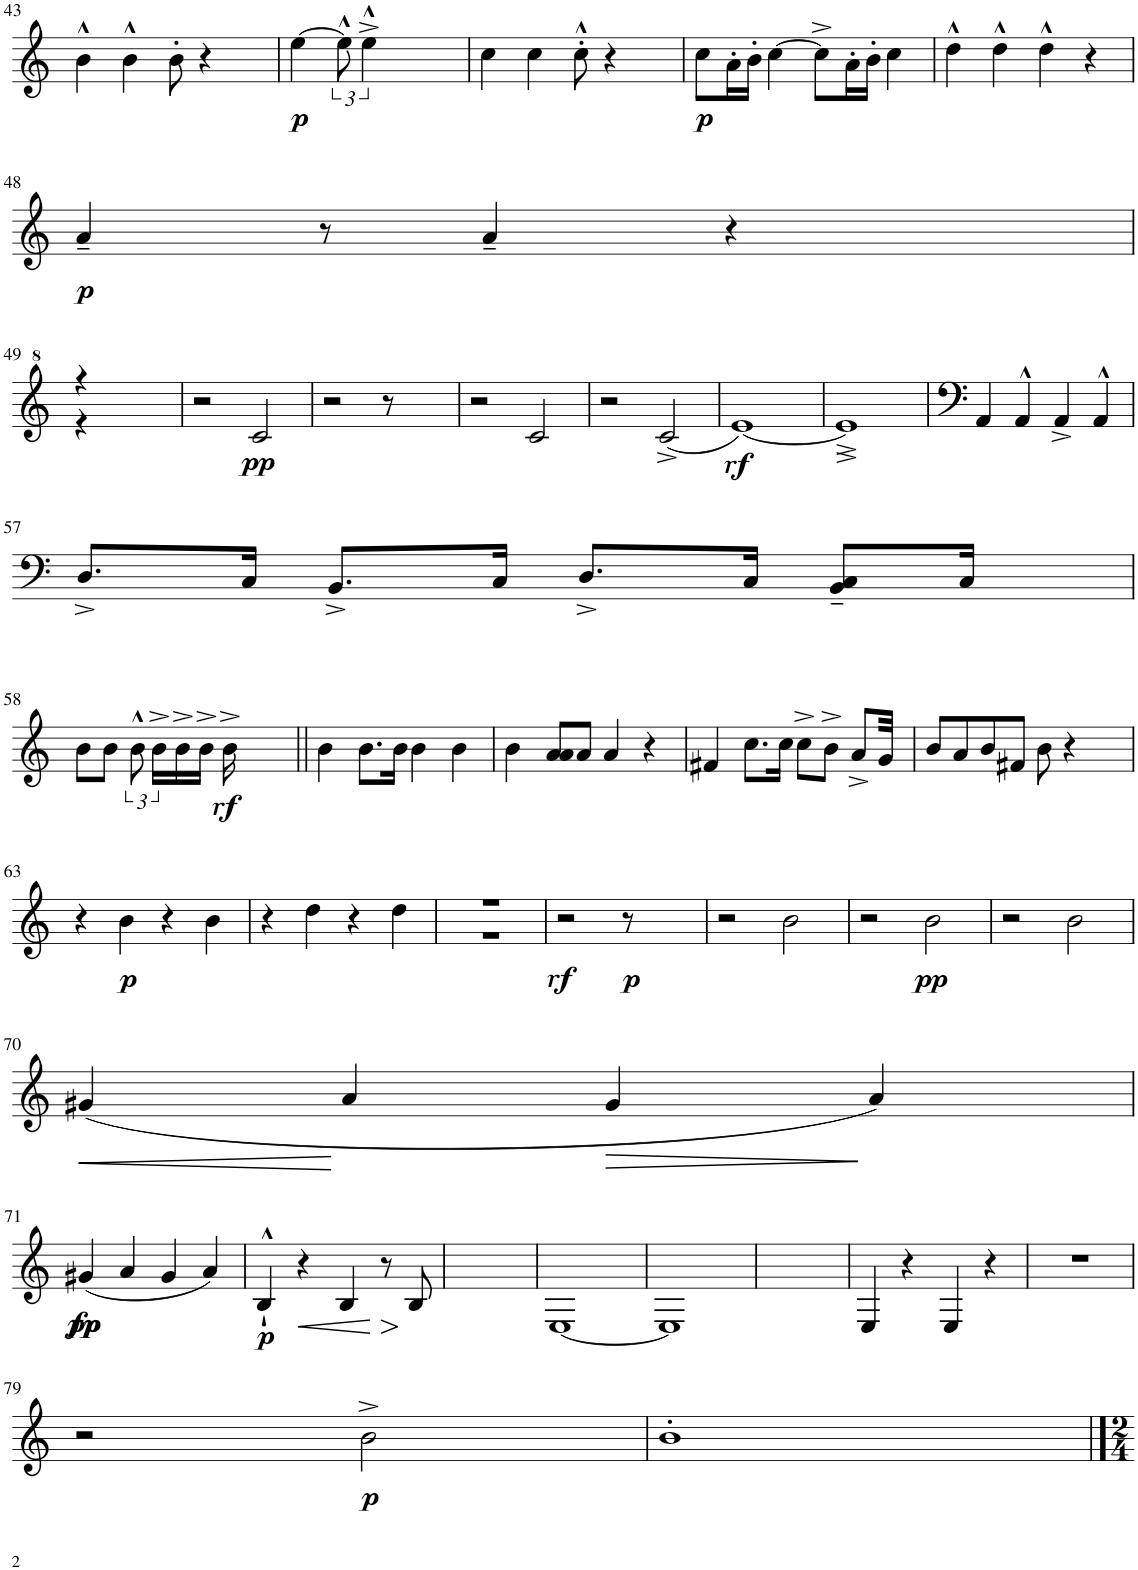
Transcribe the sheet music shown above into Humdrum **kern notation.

**kern	**dynam
*part1	*part1
*staff1	*staff1
!!LO:PB:g=z
*clefG^2	*
*k[]	*
*M2/2	*
=43	=43
4b^^\	.
4b^^\	.
8b'\	.
4r	.
8ryy	.
=44	=44
!	!LO:DY:b
[>4ee\	p
12ee^^\]	.
6ee^^^\	.
2ryy	.
=45	=45
4cc\	.
4cc\	.
8cc'^^\	.
4r	.
8ryy	.
=46	=46
!	!LO:DY:b
8cc\L	p
16a'\L	.
16b'\JJ	.
[>4cc\	.
8cc^\L]	.
16a'\L	.
16b'\JJ	.
4cc\	.
=47	=47
4dd^^\	.
4dd^^\	.
4dd^^\	.
4r	.
!!LO:LB:g=z
=48	=48
!	!LO:DY:b
4a~/	p
8r	.
4a~/	.
4r	.
8ryy	.
!!LO:LB:g=z
=49	=49
*^	*
4r	4r	.
2.ryy	2.ryy	.
*v	*v	*
=50	=50
2r	.
!	!LO:DY:b
2cc/	pp
=51	=51
2r	.
8r	.
4.ryy	.
=52	=52
2r	.
2cc/	.
=53	=53
2r	.
(<2cc^/	.
=54	=54
!	!LO:DY:b
[<1ee)	rf
=55	=55
1ee^^]	.
=56	=56
4AA/	.
4AA^^/	.
4AA^/	.
4AA^^/	.
!!LO:LB:g=z
=57	=57
8.D^/L	.
16C/Jk	.
8.BB^/L	.
16C/Jk	.
8.D^/L	.
16C/Jk	.
8BB/~ 8C/~L	.
16C/Jk	.
16ryy	.
!!LO:LB:g=z
=58	=58
8b\L	.
8b\J	.
12b^^\	.
24b^\LL	.
16b^\	.
16b^\JJ	.
!	!LO:DY:b
16b^\	rf
4..ryy	.
=59||	=59||
4b\	.
8.b\L	.
16b\Jk	.
4b\	.
4b\	.
=60	=60
4b\	.
8a/ 8a/L	.
8a/J	.
4a/	.
4r	.
=61	=61
4f#X/	.
8.cc\L	.
16cc\Jk	.
8cc^\L	.
8b^\J	.
8a^/L	.
32g/Jkk	.
16.ryy	.
=62	=62
8b/L	.
8a/	.
8b/	.
8f#X/J	.
8b\	.
4r	.
8ryy	.
!!LO:LB:g=z
=63	=63
4r	.
!	!LO:DY:b
4b\	p
4r	.
4b\	.
=64	=64
4r	.
4dd\	.
4r	.
4dd\	.
=65	=65
*^	*
1r	1r	.
=66	=66	=66
!	!	!LO:DY:b
*v	*v	*
2r	rf
!	!LO:DY:b
8r	p
4.ryy	.
=67	=67
2r	.
2b\	.
=68	=68
2r	.
!	!LO:DY:b
2b\	pp
=69	=69
2r	.
2b\	.
!!LO:LB:g=z
=70	=70
!	!LO:HP:b
(<4g#X/	<
4a/	.
!	!LO:HP:b
4g#/	>
4a/)	[
!!LO:LB:g=z
=71	=71
!	!LO:DY:b
!	!LO:DY:n=1:b
(<4g#X/	fp pp
4a/	.
4g#/	.
4a/)	.
=72	=72
!	!LO:DY:b
4B`^^/	p
!	!LO:HP:b
4r	<
4B/	.
8r	]
8B/	[
=73	=73
1ryy	.
=74	=74
[<1E	.
=75	=75
1E]	.
=76	=76
1ryy	.
=77	=77
4E/	.
4r	.
4E/	.
4r	.
=78	=78
1r	.
!!LO:LB:g=z
=79	=79
2r	.
!	!LO:DY:b
2b^\	p
=80	=80
1b'	.
==	==
*-	*-
